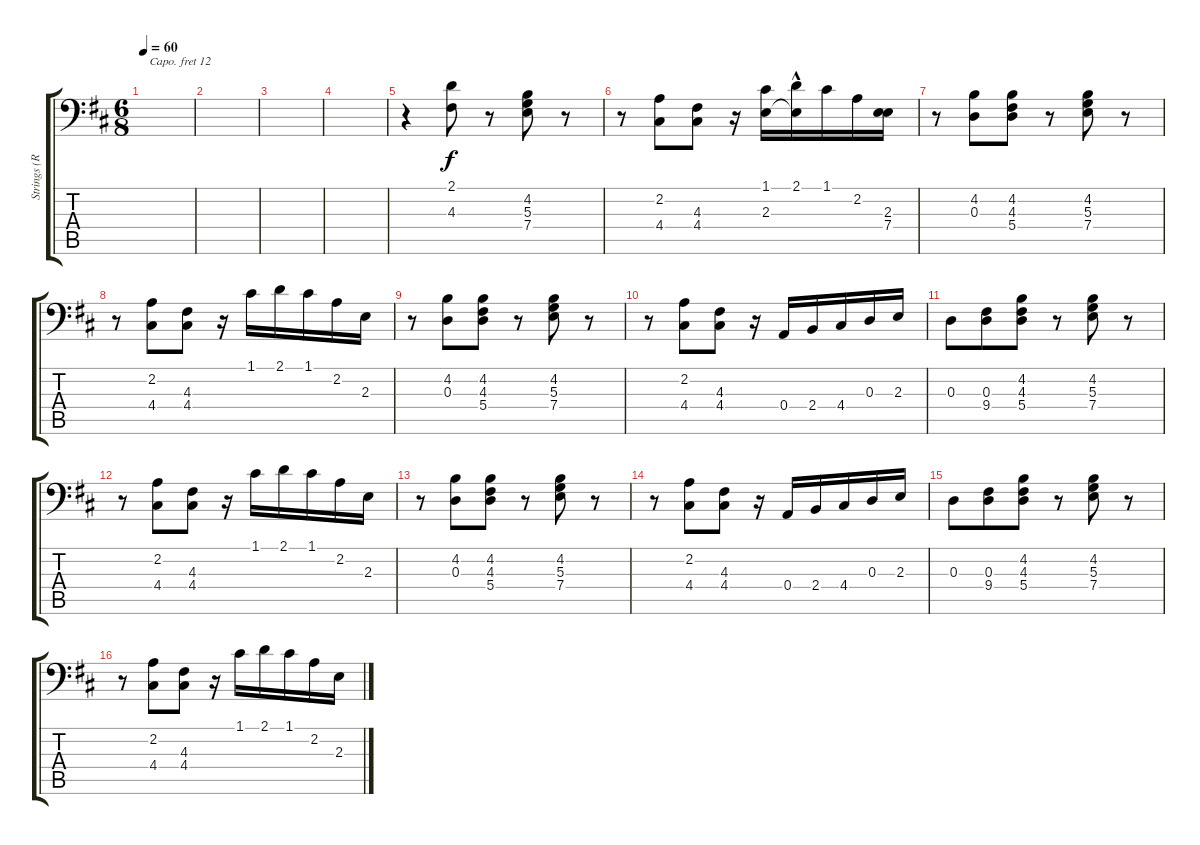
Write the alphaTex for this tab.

\track ("Strings (Right Hand)" "Strings (R") {instrument synthstrings1}
\staff {score tabs}
\capo 12
\tuning (C3 G2 D2 A1 E1 B0) {hide}
\ts (6 8)
\tempo 60
\clef f4
\ks bminor
|
|
|
|
r.4 (2.1 4.3).8 r.8 (4.2 5.3 7.4).8 r.8 |
r.8 (2.2 4.4).8 (4.3 4.4).8 r.16 (1.1 2.3).16 (2.1 2.3{hac t}).16 1.1.16 2.2.16 (2.3 7.4).16 |
r.8 (4.2 0.3).8 (4.2 4.3 5.4).8 r.8 (4.2 5.3 7.4).8 r.8 |
r.8 (2.2 4.4).8 (4.3 4.4).8 r.16 1.1.16 2.1.16 1.1.16 2.2.16 2.3.16 |
r.8 (4.2 0.3).8 (4.2 4.3 5.4).8 r.8 (4.2 5.3 7.4).8 r.8 |
r.8 (2.2 4.4).8 (4.3 4.4).8 r.16 0.4.16 2.4.16 4.4.16 0.3.16 2.3.16 |
0.3.8 (0.3 9.4).8 (4.2 4.3 5.4).8 r.8 (4.2 5.3 7.4).8 r.8 |
r.8 (2.2 4.4).8 (4.3 4.4).8 r.16 1.1.16 2.1.16 1.1.16 2.2.16 2.3.16 |
r.8 (4.2 0.3).8 (4.2 4.3 5.4).8 r.8 (4.2 5.3 7.4).8 r.8 |
r.8 (2.2 4.4).8 (4.3 4.4).8 r.16 0.4.16 2.4.16 4.4.16 0.3.16 2.3.16 |
0.3.8 (0.3 9.4).8 (4.2 4.3 5.4).8 r.8 (4.2 5.3 7.4).8 r.8 |
r.8 (2.2 4.4).8 (4.3 4.4).8 r.16 1.1.16 2.1.16 1.1.16 2.2.16 2.3.16
